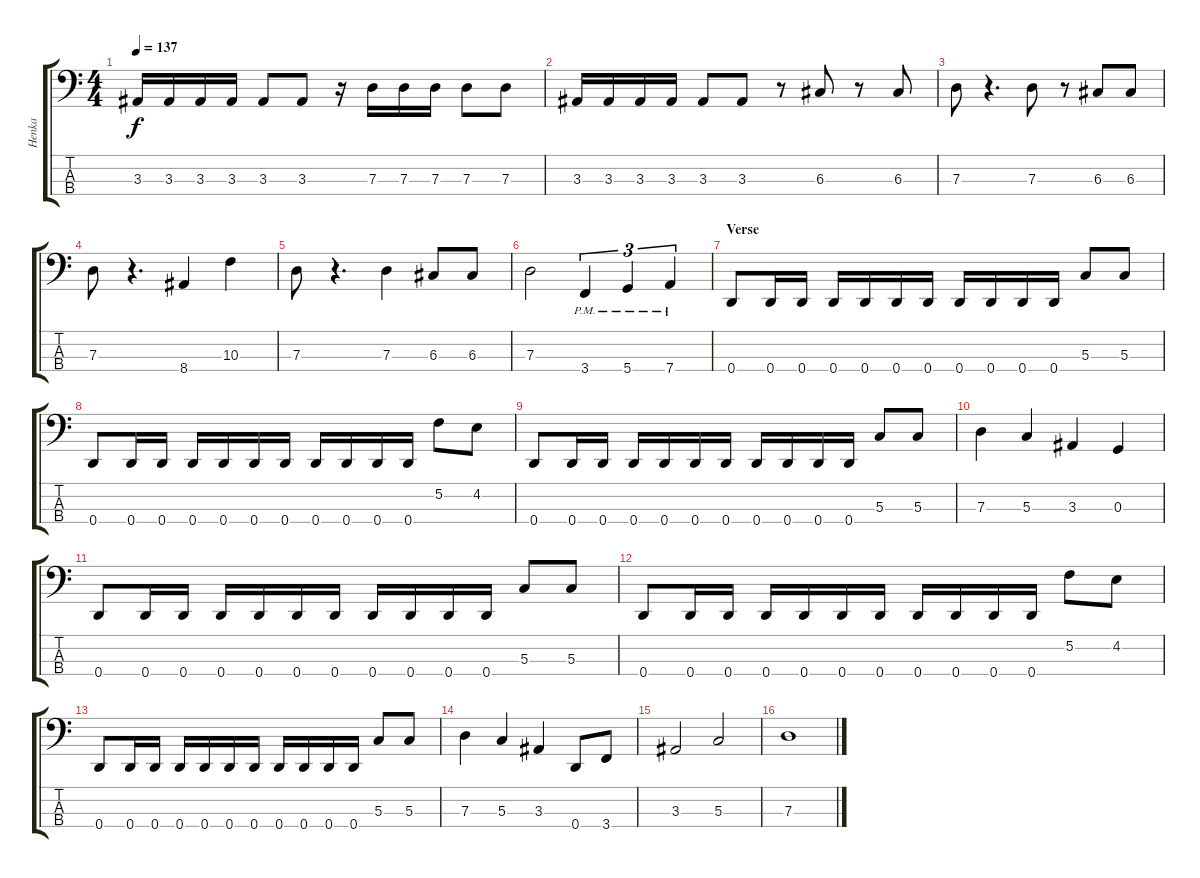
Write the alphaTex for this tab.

\track ("Henka" "Henka") {instrument electricbasspick}
\staff {score tabs}
\tuning (F2 C2 G1 D1) {hide}
\ts (4 4)
\tempo 137
\clef f4
\ks c
3.3.16{dy f} 3.3.16 3.3.16 3.3.16 3.3.8 3.3.8 r.16 7.3.16 7.3.16 7.3.16 7.3.8 7.3.8 |
3.3.16 3.3.16 3.3.16 3.3.16 3.3.8 3.3.8 r.8 6.3.8 r.8 6.3.8 |
7.3.8 r.4{d} 7.3.8 r.8 6.3.8 6.3.8 |
7.3.8 r.4{d} 8.4.4 10.3.4 |
7.3.8 r.4{d} 7.3.4 6.3.8 6.3.8 |
7.3.2 3.4{pm}.4{tu (3 2)} 5.4{pm}.4{tu (3 2)} 7.4{pm}.4{tu (3 2)} |
\section ("" "Verse")
0.4.8 0.4.16 0.4.16 0.4.16 0.4.16 0.4.16 0.4.16 0.4.16 0.4.16 0.4.16 0.4.16 5.3.8 5.3.8 |
0.4.8 0.4.16 0.4.16 0.4.16 0.4.16 0.4.16 0.4.16 0.4.16 0.4.16 0.4.16 0.4.16 5.2.8 4.2.8 |
0.4.8 0.4.16 0.4.16 0.4.16 0.4.16 0.4.16 0.4.16 0.4.16 0.4.16 0.4.16 0.4.16 5.3.8 5.3.8 |
7.3.4 5.3.4 3.3.4 0.3.4 |
0.4.8 0.4.16 0.4.16 0.4.16 0.4.16 0.4.16 0.4.16 0.4.16 0.4.16 0.4.16 0.4.16 5.3.8 5.3.8 |
0.4.8 0.4.16 0.4.16 0.4.16 0.4.16 0.4.16 0.4.16 0.4.16 0.4.16 0.4.16 0.4.16 5.2.8 4.2.8 |
0.4.8 0.4.16 0.4.16 0.4.16 0.4.16 0.4.16 0.4.16 0.4.16 0.4.16 0.4.16 0.4.16 5.3.8 5.3.8 |
7.3.4 5.3.4 3.3.4 0.4.8 3.4.8 |
3.3.2 5.3.2 |
7.3.1
